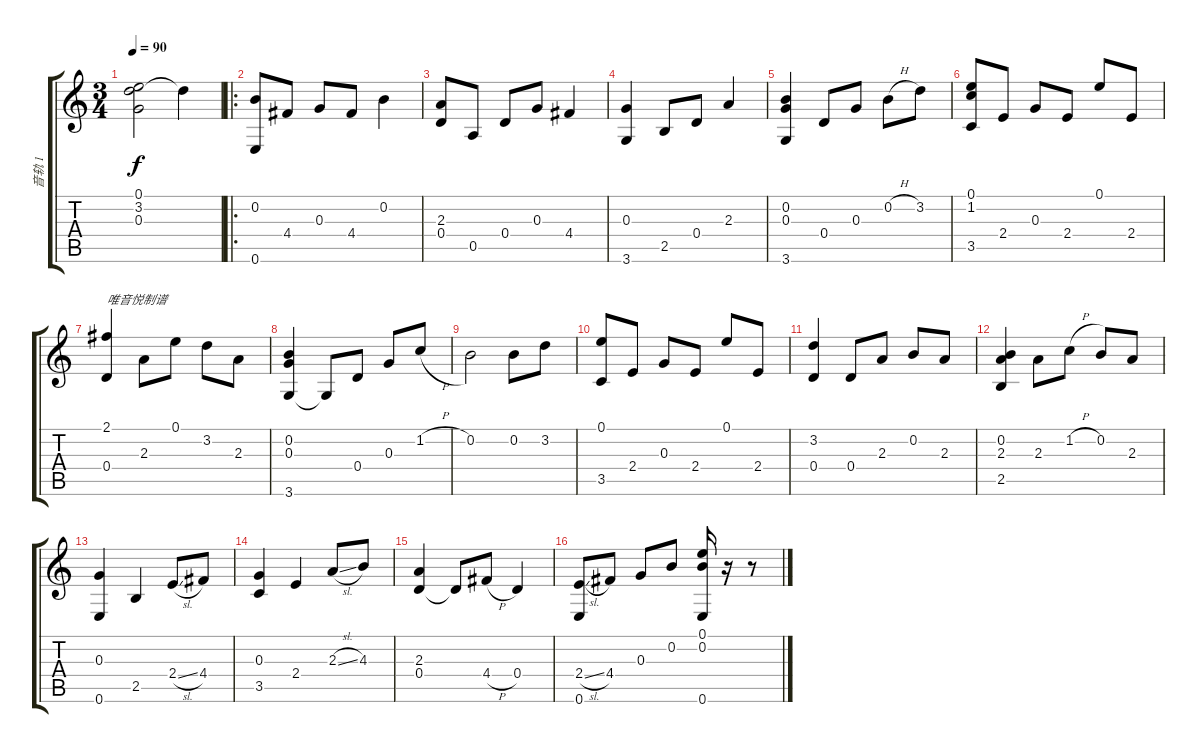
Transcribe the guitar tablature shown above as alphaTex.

\track ("音轨 1" "音轨 1") {instrument acousticguitarsteel}
\staff {score tabs}
\tuning (E4 B3 G3 D3 A2 E2) {hide}
\ts (3 4)
\tempo 90
\clef g2
\ks c
(0.1 3.2 0.3).2{dy f} 3.2{t}.4 |
\ro
(0.2 0.6).8 4.4.8 0.3.8 4.4.8 0.2.4 |
(2.3 0.4).8 0.5.8 0.4.8 0.3.8 4.4.4 |
(0.3 3.6).4 2.5.8 0.4.8 2.3.4 |
(0.2 0.3 3.6).4 0.4.8 0.3.8 0.2{h}.8 3.2.8 |
(0.1 1.2 3.5).8 2.4.8 0.3.8 2.4.8 0.1.8 2.4.8 |
(2.1 0.4).4{txt "唯音悦制谱"} 2.3.8 0.1.8 3.2.8 2.3.8 |
(0.2 0.3 3.6).4 3.6{t}.8 0.4.8 0.3.8 1.2{h}.8 |
0.2.2 0.2.8 3.2.8 |
(0.1 3.5).8 2.4.8 0.3.8 2.4.8 0.1.8 2.4.8 |
(3.2 0.4).4 0.4.8 2.3.8 0.2.8 2.3.8 |
(0.2 2.3 2.5).4 2.3.8 1.2{h}.8 0.2.8 2.3.8 |
(0.3 0.6).4 2.5.4 2.4{sl}.8 4.4.8 |
(0.3 3.5).4 2.4.4 2.3{sl}.8 4.3.8 |
(2.3 0.4).4 0.4{t}.8 4.4{h}.8 0.4.4 |
(2.4{sl} 0.6).8 4.4.8 0.3.8 0.2.8 (0.1 0.2 0.6).16 r.16 r.8
